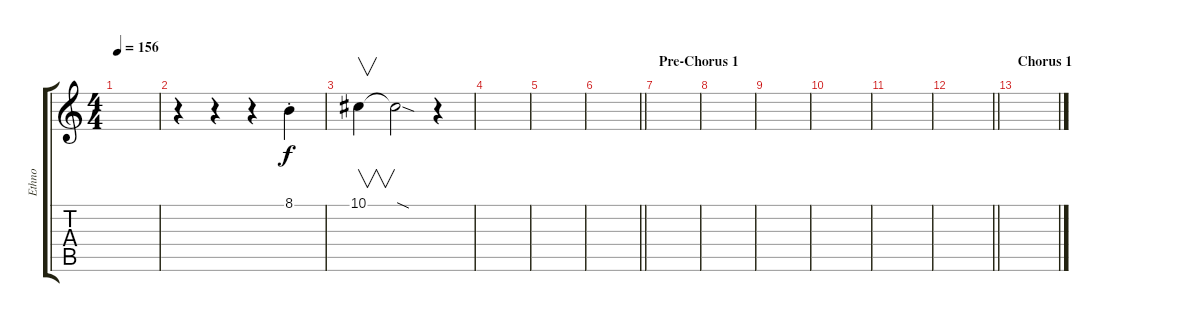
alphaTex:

\track ("Ethno" "Ethno") {instrument shanai}
\staff {score tabs}
\tuning (Eb4 Bb3 Gb3 Db3 Ab2 Eb2) {hide}
\ts (4 4)
\tempo 156
\clef g2
\ks c
|
r.4 r.4 r.4 8.1{st}.4 |
10.1.4{v} 10.1{sod t}.2 r.4 |
|
|
\barLineRight lightlight
|
\section ("" "Pre-Chorus 1")
|
|
|
|
|
\barLineRight lightlight
|
\section ("" "Chorus 1")
